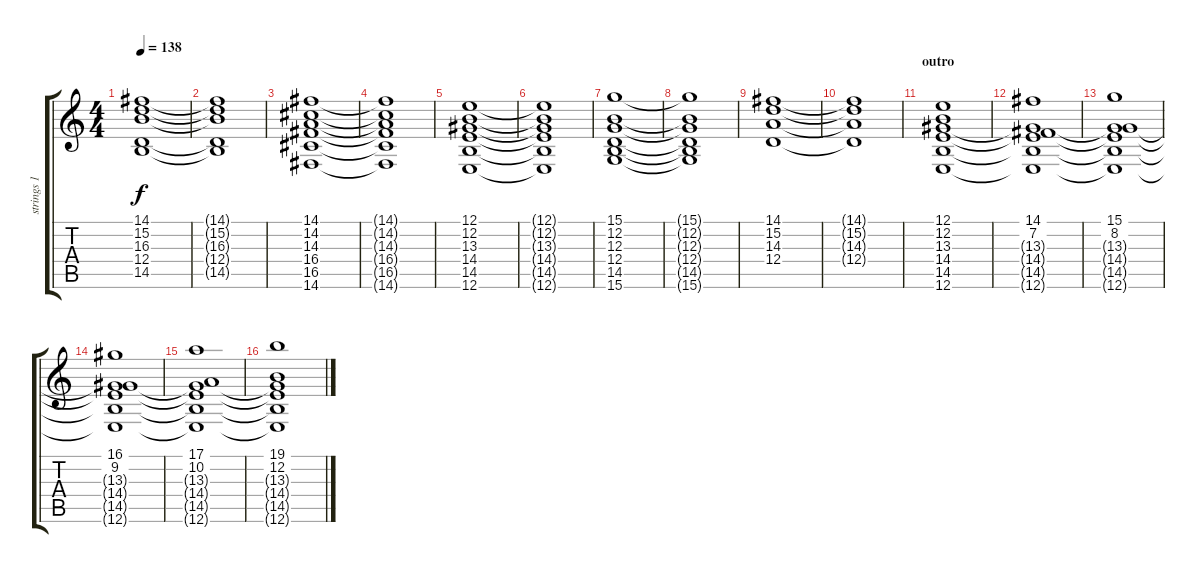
\track ("strings 1" "strings 1") {instrument stringensemble1}
\staff {score tabs}
\tuning (E4 B3 G3 D3 A2 E2) {hide}
\ts (4 4)
\tempo 138
\clef g2
\ks c
(14.1 15.2 16.3 12.4 14.5).1{dy f} |
(14.1{t} 15.2{t} 16.3{t} 12.4{t} 14.5{t}).1 |
(14.1 14.2 14.3 16.4 16.5 14.6).1 |
(14.1{t} 14.2{t} 14.3{t} 16.4{t} 16.5{t} 14.6{t}).1 |
(12.1 12.2 13.3 14.4 14.5 12.6).1 |
(12.1{t} 12.2{t} 13.3{t} 14.4{t} 14.5{t} 12.6{t}).1 |
(15.1 12.2 12.3 12.4 14.5 15.6).1 |
(15.1{t} 12.2{t} 12.3{t} 12.4{t} 14.5{t} 15.6{t}).1 |
(14.1 15.2 14.3 12.4).1 |
(14.1{t} 15.2{t} 14.3{t} 12.4{t}).1 |
\section ("" "outro")
(12.1 12.2 13.3 14.4 14.5 12.6).1{volume 11} |
(14.1 7.2 13.3{t} 14.4{t} 14.5{t} 12.6{t}).1 |
(15.1 8.2 13.3{t} 14.4{t} 14.5{t} 12.6{t}).1 |
(16.1 9.2 13.3{t} 14.4{t} 14.5{t} 12.6{t}).1 |
(17.1 10.2 13.3{t} 14.4{t} 14.5{t} 12.6{t}).1 |
(19.1 12.2 13.3{t} 14.4{t} 14.5{t} 12.6{t}).1
